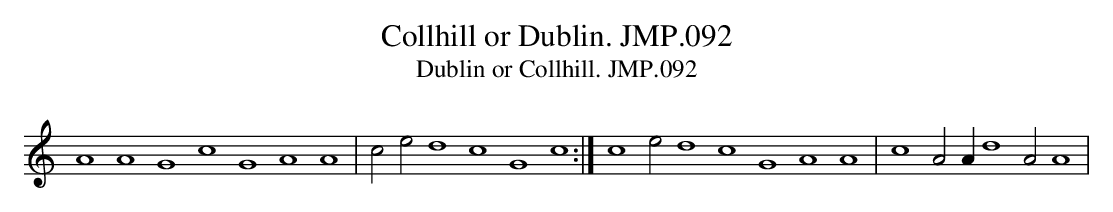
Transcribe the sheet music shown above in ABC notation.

X:1
T:Collhill or Dublin. JMP.092
T:Dublin or Collhill. JMP.092
M:none
L:1/2
K:None
A2A2G2c2G2A2A2 | ced2c2G2c2 :| c2ed2c2G2A2A2 | c2AA/d2AA2 |
